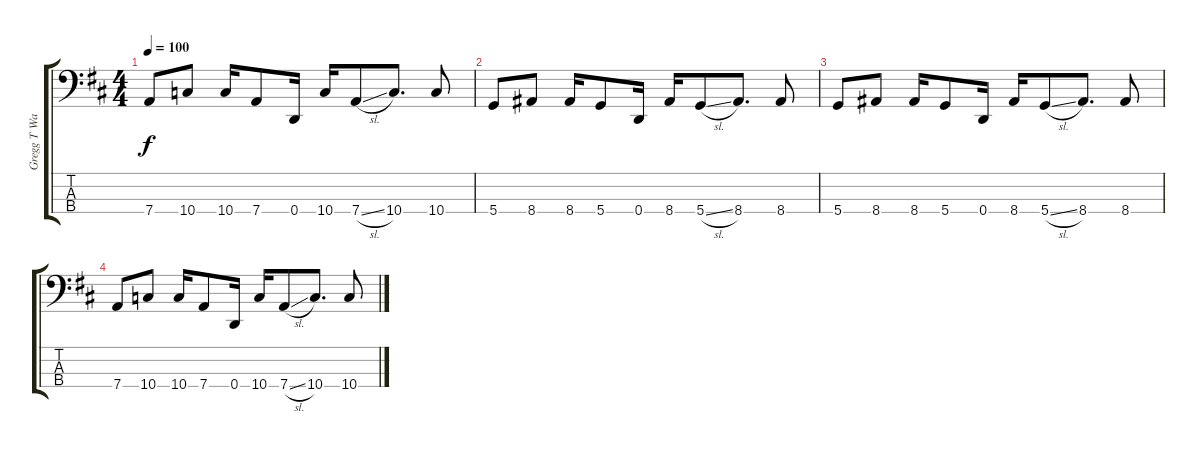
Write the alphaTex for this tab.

\track ("Gregg T Walker Bass" "Gregg T Wa") {instrument electricbassfinger}
\staff {score tabs}
\tuning (G2 D2 A1 D1) {hide}
\ts (4 4)
\tempo 100
\clef f4
\ks d
7.4.8{dy f volume 0 instrument electricbassfinger} 10.4.8 10.4.16 7.4.8 0.4.16 10.4.16 7.4{sl}.8 10.4.8{d} 10.4.8 |
5.4.8 8.4.8 8.4.16 5.4.8 0.4.16 8.4.16 5.4{sl}.8 8.4.8{d} 8.4.8 |
5.4.8 8.4.8 8.4.16 5.4.8 0.4.16 8.4.16 5.4{sl}.8 8.4.8{d} 8.4.8 |
7.4.8 10.4.8 10.4.16 7.4.8 0.4.16 10.4.16 7.4{sl}.8 10.4.8{d} 10.4.8
